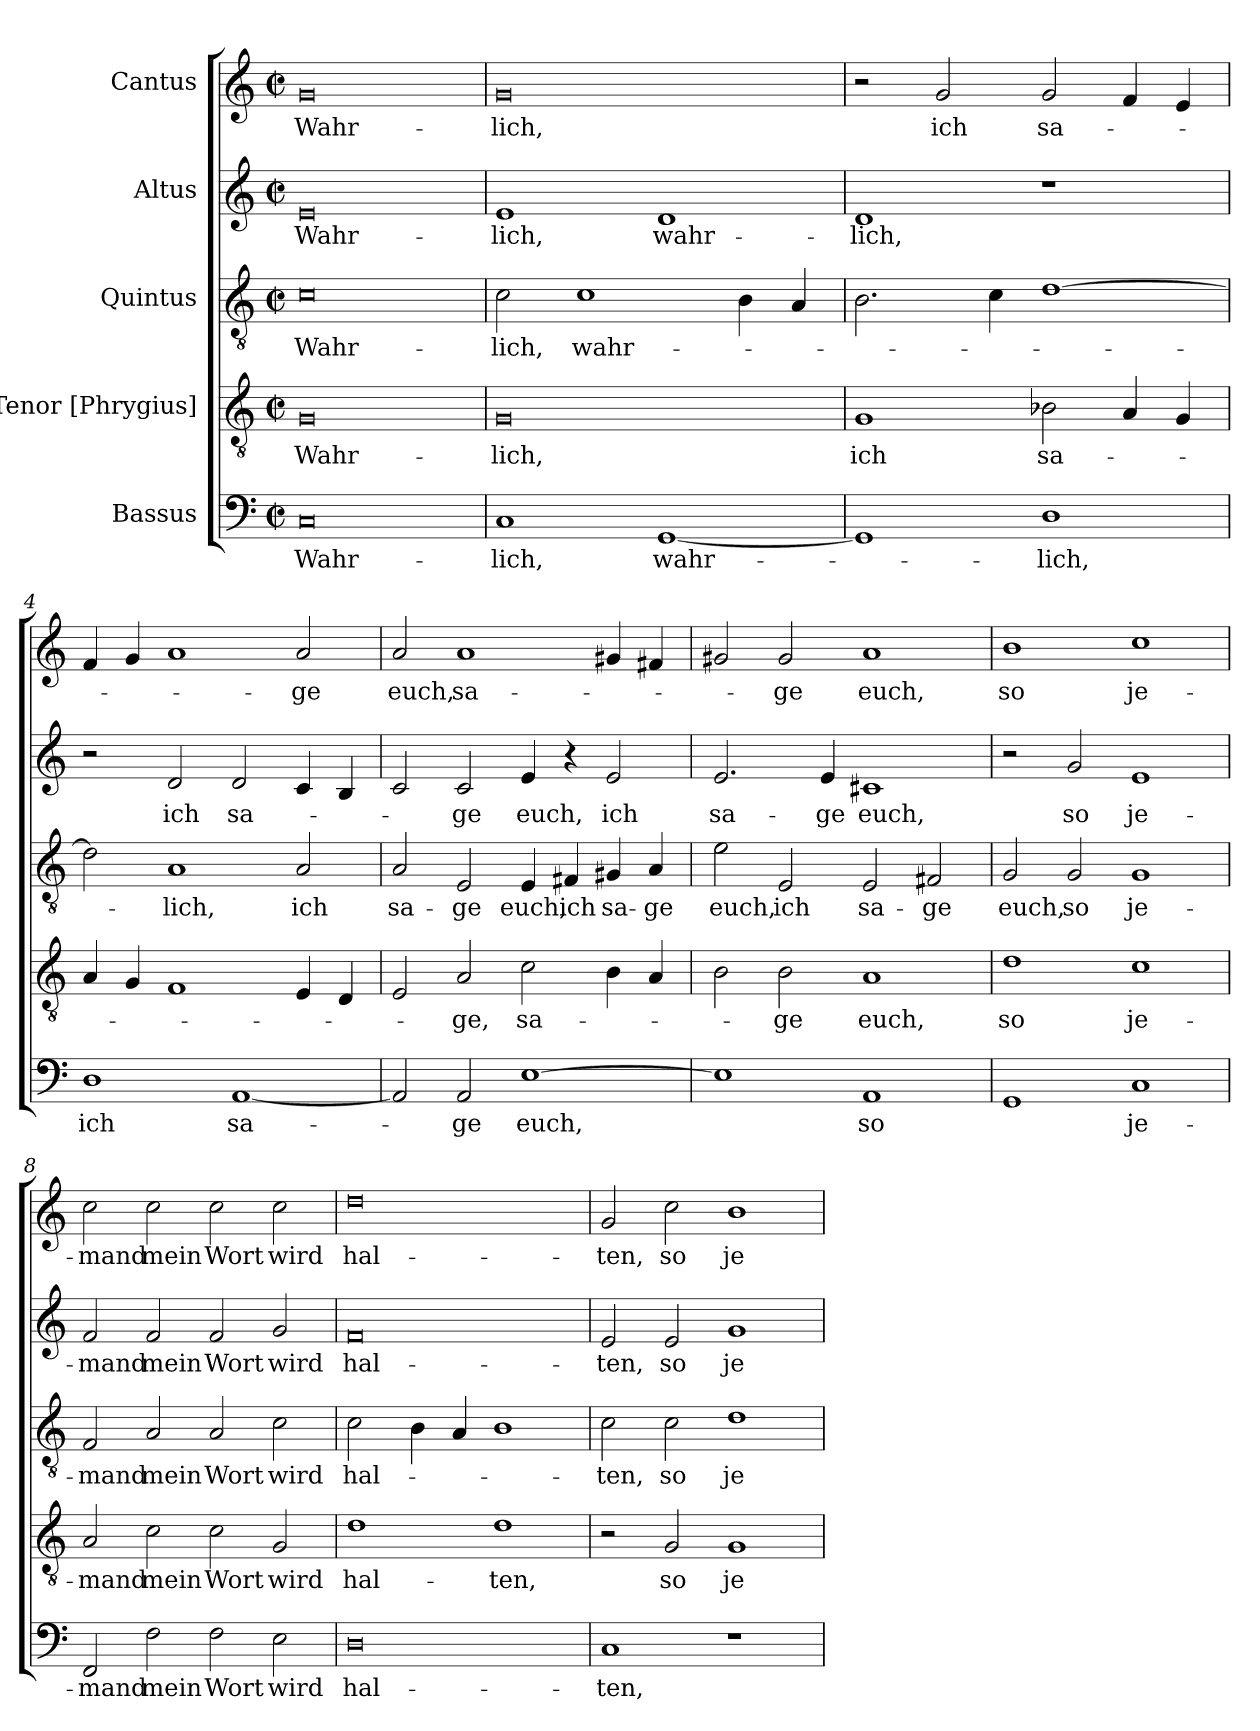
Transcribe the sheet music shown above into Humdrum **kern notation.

**kern	**text	**kern	**text	**kern	**text	**kern	**text	**kern	**text
*part5	*part5	*part4	*part4	*part3	*part3	*part2	*part2	*part1	*part1
*staff5	*staff5	*staff4	*staff4	*staff3	*staff3	*staff2	*staff2	*staff1	*staff1
*I"Bassus	*	*I"Tenor [Phrygius]	*	*I"Quintus	*	*I"Altus	*	*I"Cantus	*
*clefF4	*	*clefGv2	*	*clefGv2	*	*clefG2	*	*clefG2	*
*k[]	*	*k[]	*	*k[]	*	*k[]	*	*k[]	*
*M4/2	*	*M4/2	*	*M4/2	*	*M4/2	*	*M4/2	*
*met(c|)	*	*met(c|)	*	*met(c|)	*	*met(c|)	*	*met(c|)	*
=1	=1	=1	=1	=1	=1	=1	=1	=1	=1
!	!LO:LY:b	!	!LO:LY:b	!	!LO:LY:b	!	!LO:LY:b	!	!LO:LY:b
0C	Wahr-	0G	Wahr-	0c	Wahr-	0e	Wahr-	0g	Wahr-
=2	=2	=2	=2	=2	=2	=2	=2	=2	=2
!	!LO:LY:b	!	!LO:LY:b	!	!LO:LY:b	!	!LO:LY:b	!	!LO:LY:b
1C	-lich,	0G	-lich,	2c\	-lich,	1e	-lich,	0g	-lich,
!	!	!	!	!	!LO:LY:b	!	!	!	!
.	.	.	.	1c	wahr-	.	.	.	.
!	!LO:LY:b	!	!	!	!	!	!LO:LY:b	!	!
[1GG	wahr-	.	.	.	.	1d	wahr-	.	.
.	.	.	.	4B\	.	.	.	.	.
.	.	.	.	4A/	.	.	.	.	.
=3	=3	=3	=3	=3	=3	=3	=3	=3	=3
!	!	!	!LO:LY:b	!	!	!	!LO:LY:b	!	!
1GG]	.	1G	ich	2.B\	.	1d	-lich,	2r	.
!	!	!	!	!	!	!	!	!	!LO:LY:b
.	.	.	.	.	.	.	.	2g/	ich
.	.	.	.	4c\	.	.	.	.	.
!	!LO:LY:b	!	!LO:LY:b	!	!	!	!	!	!LO:LY:b
1D	-lich,	2B-X\	sa-	[1d	.	1r	.	2g/	sa-
.	.	4A/	.	.	.	.	.	4f/	.
.	.	4G/	.	.	.	.	.	4e/	.
=4	=4	=4	=4	=4	=4	=4	=4	=4	=4
!	!LO:LY:b	!	!	!	!	!	!	!	!
1D	ich	4A/	.	2d\]	.	2r	.	4f/	.
.	.	4G/	.	.	.	.	.	4g/	.
!	!	!	!	!	!LO:LY:b	!	!LO:LY:b	!	!
.	.	1F	.	1A	-lich,	2d/	ich	1a	.
!	!LO:LY:b	!	!	!	!	!	!LO:LY:b	!	!
[1AA	sa-	.	.	.	.	2d/	sa-	.	.
!	!	!	!	!	!LO:LY:b	!	!	!	!LO:LY:b
.	.	4E/	.	2A/	ich	4c/	.	2a/	-ge
.	.	4D/	.	.	.	4B/	.	.	.
!!LO:LB:g=z
=5	=5	=5	=5	=5	=5	=5	=5	=5	=5
!	!	!	!	!	!LO:LY:b	!	!	!	!LO:LY:b
2AA/]	.	2E/	.	2A/	sa-	2c/	.	2a/	euch,
!	!LO:LY:b	!	!LO:LY:b	!	!LO:LY:b	!	!LO:LY:b	!	!LO:LY:b
2AA/	ge	2A/	-ge,	2E/	-ge	2c/	-ge	1a	sa-
!	!LO:LY:b	!	!LO:LY:b	!	!LO:LY:b	!	!LO:LY:b	!	!
[1E	euch,	2c\	sa-	4E/	euch,	4e/	euch,	.	.
!	!	!	!	!	!LO:LY:b	!	!	!	!
.	.	.	.	4F#X/	ich	4r	.	.	.
!	!	!	!	!	!LO:LY:b	!	!LO:LY:b	!	!
.	.	4B\	.	4G#X/	sa-	2e/	ich	4g#X/	.
!	!	!	!	!	!LO:LY:b	!	!	!	!
.	.	4A/	.	4A/	-ge	.	.	4f#X/	.
=6	=6	=6	=6	=6	=6	=6	=6	=6	=6
!	!	!	!	!	!LO:LY:b	!	!LO:LY:b	!	!
1E]	.	2B\	.	2e\	euch,	2.e/	sa-	2g#X/	.
!	!	!	!LO:LY:b	!	!LO:LY:b	!	!	!	!LO:LY:b
.	.	2B\	-ge	2E/	ich	.	.	2g#/	-ge
!	!	!	!	!	!	!	!LO:LY:b	!	!
.	.	.	.	.	.	4e/	-ge	.	.
!	!LO:LY:b	!	!LO:LY:b	!	!LO:LY:b	!	!LO:LY:b	!	!LO:LY:b
1AA	so	1A	euch,	2E/	sa-	1c#X	euch,	1a	euch,
!	!	!	!	!	!LO:LY:b	!	!	!	!
.	.	.	.	2F#X/	-ge	.	.	.	.
=7	=7	=7	=7	=7	=7	=7	=7	=7	=7
!	!	!	!LO:LY:b	!	!LO:LY:b	!	!	!	!LO:LY:b
1GG	.	1d	so	2G/	euch,	2r	.	1b	so
!	!	!	!	!	!LO:LY:b	!	!LO:LY:b	!	!
.	.	.	.	2G/	so	2g/	so	.	.
!	!LO:LY:b	!	!LO:LY:b	!	!LO:LY:b	!	!LO:LY:b	!	!LO:LY:b
1C	je-	1c	je-	1G	je-	1e	je-	1cc	je-
=8	=8	=8	=8	=8	=8	=8	=8	=8	=8
!	!LO:LY:b	!	!LO:LY:b	!	!LO:LY:b	!	!LO:LY:b	!	!LO:LY:b
2FF/	-mand	2A/	-mand	2F/	-mand	2f/	-mand	2cc\	-mand
!	!LO:LY:b	!	!LO:LY:b	!	!LO:LY:b	!	!LO:LY:b	!	!LO:LY:b
2F\	mein	2c\	mein	2A/	mein	2f/	mein	2cc\	mein
!	!LO:LY:b	!	!LO:LY:b	!	!LO:LY:b	!	!LO:LY:b	!	!LO:LY:b
2F\	Wort	2c\	Wort	2A/	Wort	2f/	Wort	2cc\	Wort
!	!LO:LY:b	!	!LO:LY:b	!	!LO:LY:b	!	!LO:LY:b	!	!LO:LY:b
2E\	wird	2G/	wird	2c\	wird	2g/	wird	2cc\	wird
!!LO:PB:g=z
=9	=9	=9	=9	=9	=9	=9	=9	=9	=9
!	!LO:LY:b	!	!LO:LY:b	!	!LO:LY:b	!	!LO:LY:b	!	!LO:LY:b
0D	hal-	1d	hal-	2c\	hal-	0f	hal-	0dd	hal-
.	.	.	.	4B\	.	.	.	.	.
.	.	.	.	4A/	.	.	.	.	.
!	!	!	!LO:LY:b	!	!	!	!	!	!
.	.	1d	-ten,	1B	.	.	.	.	.
=10	=10	=10	=10	=10	=10	=10	=10	=10	=10
!	!LO:LY:b	!	!	!	!LO:LY:b	!	!LO:LY:b	!	!LO:LY:b
1C	-ten,	2r	.	2c\	-ten,	2e/	-ten,	2g/	-ten,
!	!	!	!LO:LY:b	!	!LO:LY:b	!	!LO:LY:b	!	!LO:LY:b
.	.	2G/	so	2c\	so	2e/	so	2cc\	so
!	!	!	!LO:LY:b	!	!LO:LY:b	!	!LO:LY:b	!	!LO:LY:b
1r	.	1G	je-	1d	je-	1g	je-	1b	je-
=	=	=	=	=	=	=	=	=	=
*-	*-	*-	*-	*-	*-	*-	*-	*-	*-
